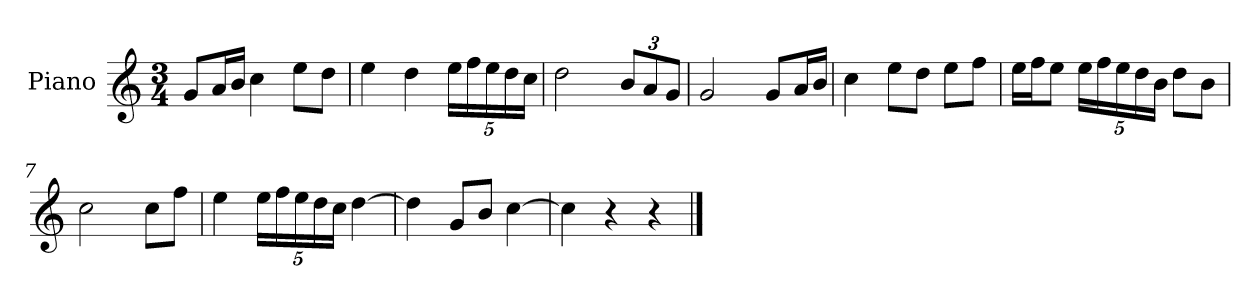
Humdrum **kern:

**kern
*part1
*staff1
*I"Piano
*I'P-no
*clefG2
*k[]
*M3/4
*MM179
=1
8g/L
16a/L
16b/JJ
4cc\
8ee\L
8dd\J
=2
4ee\
4dd\
*Xbrackettup
20ee\LL
20ff\
20ee\
20dd\
20cc\JJ
=3
2dd\
12b/L
12a/
12g/J
=4
2g/
8g/L
16a/L
16b/JJ
=5
4cc\
8ee\L
8dd\J
8ee\L
8ff\J
=6
16ee\LL
16ff\J
8ee\J
20ee\LL
20ff\
20ee\
20dd\
20b\JJ
8dd\L
8b\J
=7
2cc\
8cc\L
8ff\J
!!LO:LB:g=z
=8
4ee\
20ee\LL
20ff\
20ee\
20dd\
20cc\JJ
[4dd\
=9
4dd\]
8g/L
8b/J
[4cc\
=10
4cc\]
4r
4r
==
*-
